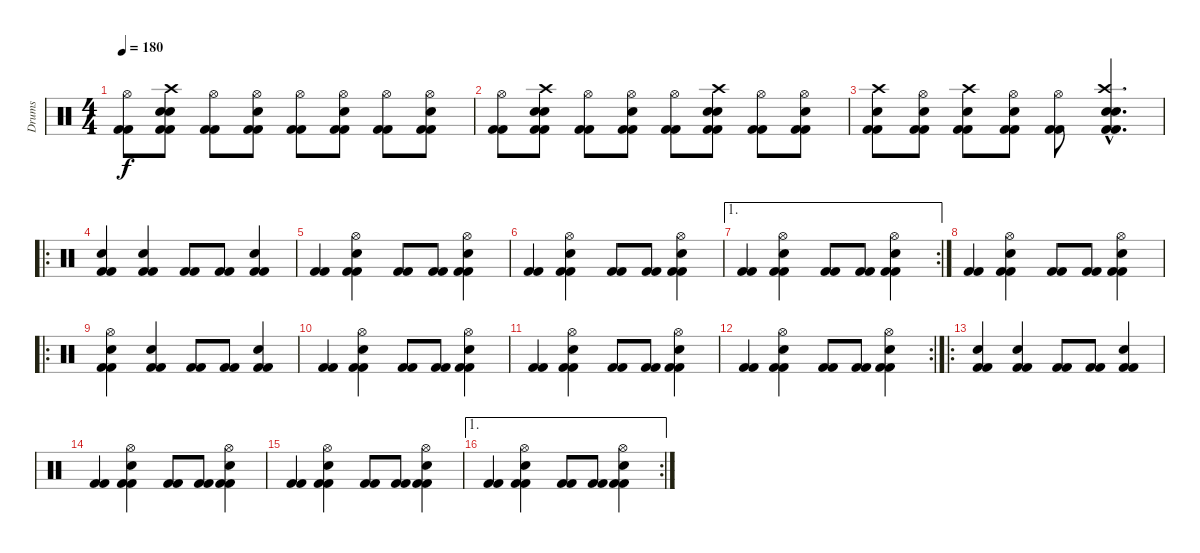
\track ("Drums" "Drums") {instrument percussion}
\staff {score}
\articulation defaults
\ts (4 4)
\tempo 180
\clef neutral
\ks c
("Hi-Hat (open)" "Kick (hit) 2" "Kick (hit) 2").8{dy f} ("Crash high (hit)" "Snare (hit) 2" "Snare (hit)" "Kick (hit) 2" "Kick (hit) 2").8 ("Hi-Hat (open)" "Kick (hit) 2" "Kick (hit) 2").8 ("Hi-Hat (open)" "Snare (hit) 2" "Kick (hit) 2" "Kick (hit) 2").8 ("Hi-Hat (open)" "Kick (hit) 2" "Kick (hit) 2").8 ("Hi-Hat (open)" "Snare (hit) 2" "Kick (hit) 2" "Kick (hit) 2").8 ("Hi-Hat (open)" "Kick (hit) 2" "Kick (hit) 2").8 ("Hi-Hat (open)" "Snare (hit) 2" "Kick (hit) 2" "Kick (hit) 2").8 |
("Hi-Hat (open)" "Kick (hit) 2" "Kick (hit) 2").8 ("Crash high (hit)" "Snare (hit) 2" "Snare (hit)" "Kick (hit) 2" "Kick (hit) 2").8 ("Hi-Hat (open)" "Kick (hit) 2" "Kick (hit) 2").8 ("Hi-Hat (open)" "Snare (hit) 2" "Kick (hit) 2" "Kick (hit) 2").8 ("Hi-Hat (open)" "Kick (hit) 2" "Kick (hit) 2").8 ("Crash high (hit)" "Snare (hit) 2" "Snare (hit)" "Kick (hit) 2" "Kick (hit) 2").8 ("Hi-Hat (open)" "Kick (hit) 2" "Kick (hit) 2").8 ("Hi-Hat (open)" "Snare (hit) 2" "Kick (hit) 2" "Kick (hit) 2").8 |
("Crash high (hit)" "Snare (hit)" "Kick (hit) 2" "Kick (hit) 2").8 ("Hi-Hat (open)" "Snare (hit) 2" "Kick (hit) 2" "Kick (hit) 2").8 ("Crash high (hit)" "Snare (hit)" "Kick (hit) 2" "Kick (hit) 2").8 ("Hi-Hat (open)" "Snare (hit) 2" "Kick (hit) 2" "Kick (hit) 2").8 ("Hi-Hat (open)" "Kick (hit) 2" "Kick (hit) 2").8 ("Crash high (hit)"{hac} "Snare (hit) 2"{hac} "Snare (hit)"{hac} "Kick (hit) 2"{hac} "Kick (hit) 2"{hac}).4{d} |
\ro
("Electric Snare (hit)" "Kick (hit) 2" "Kick (hit) 2").4 ("Snare (hit) 2" "Kick (hit) 2" "Kick (hit) 2").4 ("Kick (hit) 2" "Kick (hit) 2").8 ("Kick (hit) 2" "Kick (hit) 2").8 ("Snare (hit) 2" "Kick (hit) 2" "Kick (hit) 2").4 |
("Kick (hit) 2" "Kick (hit) 2").4 ("Hi-Hat (open)" "Snare (hit) 2" "Kick (hit) 2" "Kick (hit) 2").4 ("Kick (hit) 2" "Kick (hit) 2").8 ("Kick (hit) 2" "Kick (hit) 2").8 ("Hi-Hat (open)" "Snare (hit) 2" "Kick (hit) 2" "Kick (hit) 2").4 |
("Kick (hit) 2" "Kick (hit) 2").4 ("Hi-Hat (open)" "Snare (hit) 2" "Kick (hit) 2" "Kick (hit) 2").4 ("Kick (hit) 2" "Kick (hit) 2").8 ("Kick (hit) 2" "Kick (hit) 2").8 ("Hi-Hat (open)" "Snare (hit) 2" "Kick (hit) 2" "Kick (hit) 2").4 |
\ae 1
\rc 2
("Kick (hit) 2" "Kick (hit) 2").4 ("Hi-Hat (open)" "Snare (hit) 2" "Kick (hit) 2" "Kick (hit) 2").4 ("Kick (hit) 2" "Kick (hit) 2").8 ("Kick (hit) 2" "Kick (hit) 2").8 ("Hi-Hat (open)" "Snare (hit) 2" "Kick (hit) 2" "Kick (hit) 2").4 |
("Kick (hit) 2" "Kick (hit) 2").4 ("Hi-Hat (open)" "Snare (hit) 2" "Kick (hit) 2" "Kick (hit) 2").4 ("Kick (hit) 2" "Kick (hit) 2").8 ("Kick (hit) 2" "Kick (hit) 2").8 ("Hi-Hat (open)" "Snare (hit) 2" "Kick (hit) 2" "Kick (hit) 2").4 |
\ro
("Hi-Hat (open)" "Snare (hit) 2" "Kick (hit) 2" "Kick (hit) 2").4 ("Electric Snare (hit)" "Kick (hit) 2" "Kick (hit) 2").4 ("Kick (hit) 2" "Kick (hit) 2").8 ("Kick (hit) 2" "Kick (hit) 2").8 ("Snare (hit) 2" "Kick (hit) 2" "Kick (hit) 2").4 |
("Kick (hit) 2" "Kick (hit) 2").4 ("Hi-Hat (open)" "Snare (hit) 2" "Kick (hit) 2" "Kick (hit) 2").4 ("Kick (hit) 2" "Kick (hit) 2").8 ("Kick (hit) 2" "Kick (hit) 2").8 ("Hi-Hat (open)" "Snare (hit) 2" "Kick (hit) 2" "Kick (hit) 2").4 |
("Kick (hit) 2" "Kick (hit) 2").4 ("Hi-Hat (open)" "Snare (hit) 2" "Kick (hit) 2" "Kick (hit) 2").4 ("Kick (hit) 2" "Kick (hit) 2").8 ("Kick (hit) 2" "Kick (hit) 2").8 ("Hi-Hat (open)" "Snare (hit) 2" "Kick (hit) 2" "Kick (hit) 2").4 |
\rc 2
("Kick (hit) 2" "Kick (hit) 2").4 ("Hi-Hat (open)" "Snare (hit) 2" "Kick (hit) 2" "Kick (hit) 2").4 ("Kick (hit) 2" "Kick (hit) 2").8 ("Kick (hit) 2" "Kick (hit) 2").8 ("Hi-Hat (open)" "Snare (hit) 2" "Kick (hit) 2" "Kick (hit) 2").4 |
\ro
("Electric Snare (hit)" "Kick (hit) 2" "Kick (hit) 2").4 ("Snare (hit) 2" "Kick (hit) 2" "Kick (hit) 2").4 ("Kick (hit) 2" "Kick (hit) 2").8 ("Kick (hit) 2" "Kick (hit) 2").8 ("Snare (hit) 2" "Kick (hit) 2" "Kick (hit) 2").4 |
("Kick (hit) 2" "Kick (hit) 2").4 ("Hi-Hat (open)" "Snare (hit) 2" "Kick (hit) 2" "Kick (hit) 2").4 ("Kick (hit) 2" "Kick (hit) 2").8 ("Kick (hit) 2" "Kick (hit) 2").8 ("Hi-Hat (open)" "Snare (hit) 2" "Kick (hit) 2" "Kick (hit) 2").4 |
("Kick (hit) 2" "Kick (hit) 2").4 ("Hi-Hat (open)" "Snare (hit) 2" "Kick (hit) 2" "Kick (hit) 2").4 ("Kick (hit) 2" "Kick (hit) 2").8 ("Kick (hit) 2" "Kick (hit) 2").8 ("Hi-Hat (open)" "Snare (hit) 2" "Kick (hit) 2" "Kick (hit) 2").4 |
\ae 1
\rc 2
("Kick (hit) 2" "Kick (hit) 2").4 ("Hi-Hat (open)" "Snare (hit) 2" "Kick (hit) 2" "Kick (hit) 2").4 ("Kick (hit) 2" "Kick (hit) 2").8 ("Kick (hit) 2" "Kick (hit) 2").8 ("Hi-Hat (open)" "Snare (hit) 2" "Kick (hit) 2" "Kick (hit) 2").4
